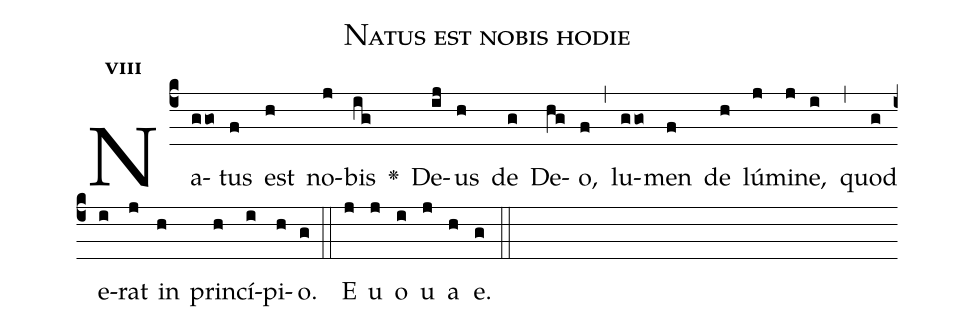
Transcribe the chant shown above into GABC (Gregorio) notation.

name:Natus est nobis hodie;
office-part:Antiphona;
mode:8;
%%
initial-style: 1;
name: Natus est nobis hodie
book: Antiphonae & Responsoria/Tomus I, p. 84;
occasion: In Nativitate Domini;
office-part: Tertia Ant 1;
user-notes: ;
commentary: ;
annotation: 8g;
centering-scheme: english;
fontsize: 12;
font: OFLSortsMillGoudy;
height: 11;
width: 4.5;
%%
(c4)Na(ggo)tus(f) est(h) no(j)bis(ig) <v>\greheightstar</v>() De(ij)us(h) de(g) De(hg)o,(f) (,) lu(ggo)men(f) de(h) lú(j)mi(j)ne,(i) (,) quod(g) e(i)rat(j) in(h) prin(h)cí(i)pi(h)o.(g) (::)
E(j) u(j) o(i) u(j) a(h) e.(g) (::)
